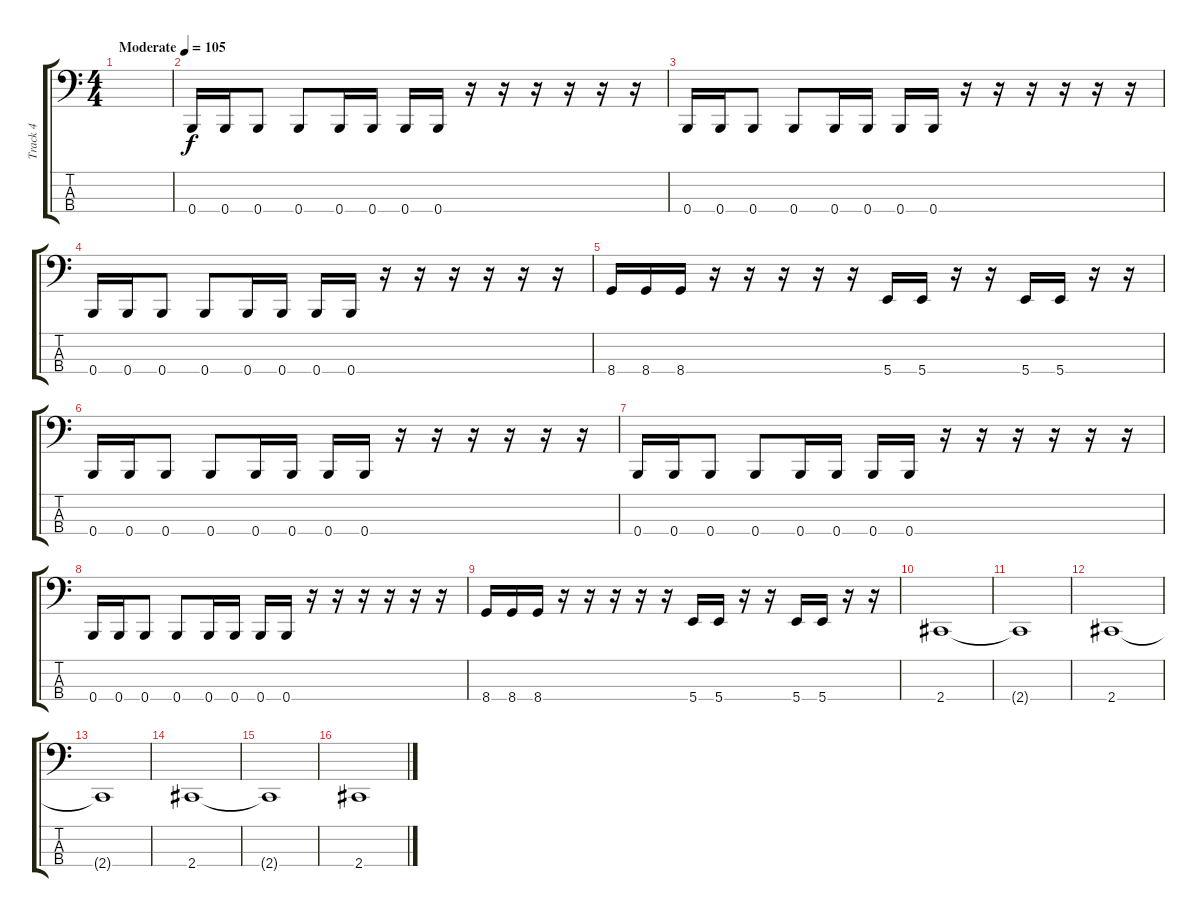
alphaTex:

\track ("Track 4" "Track 4") {instrument electricbasspick}
\staff {score tabs}
\tuning (D2 A1 E1 B0) {hide}
\ts (4 4)
\tempo (105 "Moderate")
\clef f4
\ks c
|
0.4.16 0.4.16 0.4.8 0.4.8 0.4.16 0.4.16 0.4.16 0.4.16 r.16 r.16 r.16 r.16 r.16 r.16 |
0.4.16 0.4.16 0.4.8 0.4.8 0.4.16 0.4.16 0.4.16 0.4.16 r.16 r.16 r.16 r.16 r.16 r.16 |
0.4.16 0.4.16 0.4.8 0.4.8 0.4.16 0.4.16 0.4.16 0.4.16 r.16 r.16 r.16 r.16 r.16 r.16 |
8.4.16 8.4.16 8.4.16 r.16 r.16 r.16 r.16 r.16 5.4.16 5.4.16 r.16 r.16 5.4.16 5.4.16 r.16 r.16 |
0.4.16 0.4.16 0.4.8 0.4.8 0.4.16 0.4.16 0.4.16 0.4.16 r.16 r.16 r.16 r.16 r.16 r.16 |
0.4.16 0.4.16 0.4.8 0.4.8 0.4.16 0.4.16 0.4.16 0.4.16 r.16 r.16 r.16 r.16 r.16 r.16 |
0.4.16 0.4.16 0.4.8 0.4.8 0.4.16 0.4.16 0.4.16 0.4.16 r.16 r.16 r.16 r.16 r.16 r.16 |
8.4.16 8.4.16 8.4.16 r.16 r.16 r.16 r.16 r.16 5.4.16 5.4.16 r.16 r.16 5.4.16 5.4.16 r.16 r.16 |
2.4.1 |
2.4{t}.1 |
2.4.1 |
2.4{t}.1 |
2.4.1 |
2.4{t}.1 |
2.4.1
